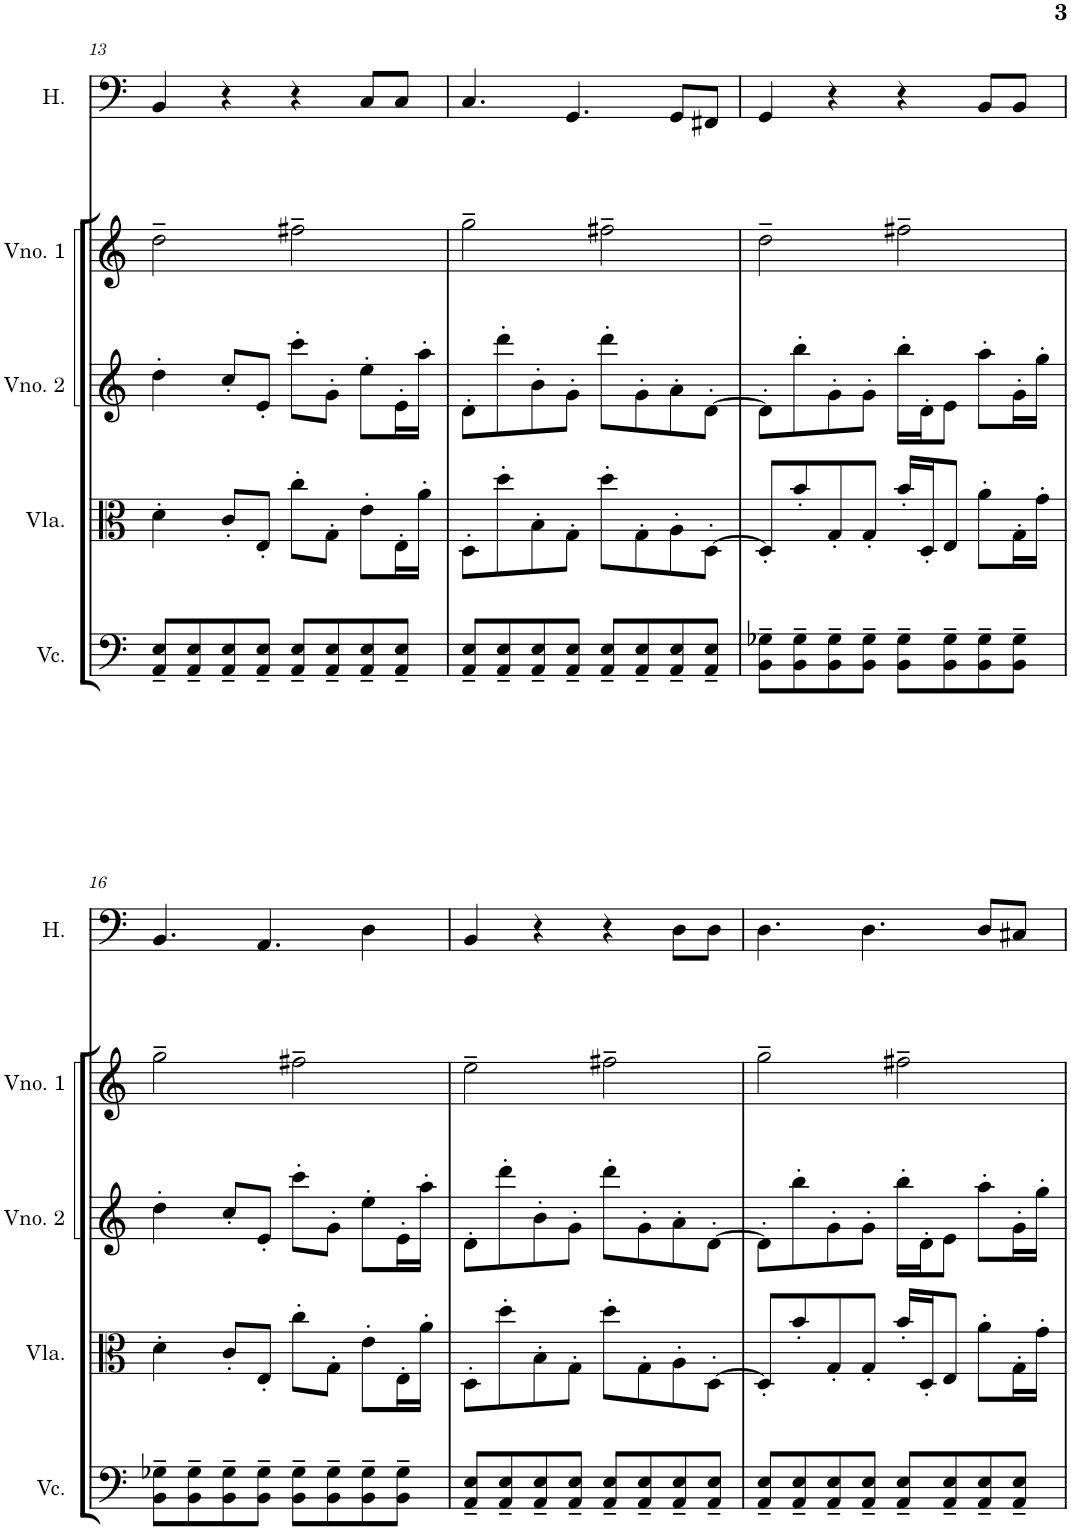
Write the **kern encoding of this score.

**kern	**kern	**kern	**kern	**kern
*part5	*part4	*part3	*part2	*part1
*staff5	*staff4	*staff3	*staff2	*staff1
*I"Violoncelo	*I"Viola	*I"Violino 2	*I"Violino 1	*I"Homens
*I'Vc.	*I'Vla.	*I'Vno. 2	*I'Vno. 1	*I'H.
!!LO:PB:g=z
*clefF4	*clefC3	*clefG2	*clefG2	*clefF4
*k[]	*k[]	*k[]	*k[]	*k[]
*M4/4	*M4/4	*M4/4	*M4/4	*M4/4
=13	=13	=13	=13	=13
8AA/~ 8E/~L	4d'\	4dd'\	2dd~\	4BB/
8AA/~ 8E/~	.	.	.	.
8AA/~ 8E/~	8c'/L	8cc'/L	.	4r
8AA/~ 8E/~J	8E'/J	8e'/J	.	.
8AA/~ 8E/~L	8cc'\L	8ccc'\L	2ff#X~\	4r
8AA/~ 8E/~	8G'\J	8g'\J	.	.
8AA/~ 8E/~	8e'\L	8ee'\L	.	8C/L
8AA/~ 8E/~J	16E'\L	16e'\L	.	8C/J
.	16a'\JJ	16aa'\JJ	.	.
=14	=14	=14	=14	=14
8AA/~ 8E/~L	8D'\L	8d'\L	2gg~\	4.C/
8AA/~ 8E/~	8dd'\	8ddd'\	.	.
8AA/~ 8E/~	8B'\	8b'\	.	.
8AA/~ 8E/~J	8G'\J	8g'\J	.	4.GG/
8AA/~ 8E/~L	8dd'\L	8ddd'\L	2ff#X~\	.
8AA/~ 8E/~	8G'\	8g'\	.	.
8AA/~ 8E/~	8A'\	8a'\	.	8GG/L
8AA/~ 8E/~J	[8D'\J	[8d'\J	.	8FF#X/J
=15	=15	=15	=15	=15
8BB\~ 8G-X\~L	8D'/L]	8d'\L]	2dd~\	4GG/
8BB\~ 8G-\~	8b'/	8bb'\	.	.
8BB\~ 8G-\~	8G'/	8g'\	.	4r
8BB\~ 8G-\~J	8G'/J	8g'\J	.	.
8BB\~ 8G-\~L	16b'/LL	16bb'\LL	2ff#X~\	4r
.	16D'/J	16d'\J	.	.
8BB\~ 8G-\~	8E/J	8e\J	.	.
8BB\~ 8G-\~	8a'\L	8aa'\L	.	8BB/L
8BB\~ 8G-\~J	16G'\L	16g'\L	.	8BB/J
.	16g'\JJ	16gg'\JJ	.	.
!!LO:LB:g=z
=16	=16	=16	=16	=16
8BB\~ 8G-X\~L	4d'\	4dd'\	2gg~\	4.BB/
8BB\~ 8G-\~	.	.	.	.
8BB\~ 8G-\~	8c'/L	8cc'/L	.	.
8BB\~ 8G-\~J	8E'/J	8e'/J	.	4.AA/
8BB\~ 8G-\~L	8cc'\L	8ccc'\L	2ff#X~\	.
8BB\~ 8G-\~	8G'\J	8g'\J	.	.
8BB\~ 8G-\~	8e'\L	8ee'\L	.	4D\
8BB\~ 8G-\~J	16E'\L	16e'\L	.	.
.	16a'\JJ	16aa'\JJ	.	.
=17	=17	=17	=17	=17
8AA/~ 8E/~L	8D'\L	8d'\L	2ee~\	4BB/
8AA/~ 8E/~	8dd'\	8ddd'\	.	.
8AA/~ 8E/~	8B'\	8b'\	.	4r
8AA/~ 8E/~J	8G'\J	8g'\J	.	.
8AA/~ 8E/~L	8dd'\L	8ddd'\L	2ff#X~\	4r
8AA/~ 8E/~	8G'\	8g'\	.	.
8AA/~ 8E/~	8A'\	8a'\	.	8D\L
8AA/~ 8E/~J	[8D'\J	[8d'\J	.	8D\J
=18	=18	=18	=18	=18
8AA/~ 8E/~L	8D'/L]	8d'\L]	2gg~\	4.D\
8AA/~ 8E/~	8b'/	8bb'\	.	.
8AA/~ 8E/~	8G'/	8g'\	.	.
8AA/~ 8E/~J	8G'/J	8g'\J	.	4.D\
8AA/~ 8E/~L	16b'/LL	16bb'\LL	2ff#X~\	.
.	16D'/J	16d'\J	.	.
8AA/~ 8E/~	8E/J	8e\J	.	.
8AA/~ 8E/~	8a'\L	8aa'\L	.	8D/L
8AA/~ 8E/~J	16G'\L	16g'\L	.	8C#X/J
.	16g'\JJ	16gg'\JJ	.	.
=	=	=	=	=
*-	*-	*-	*-	*-
